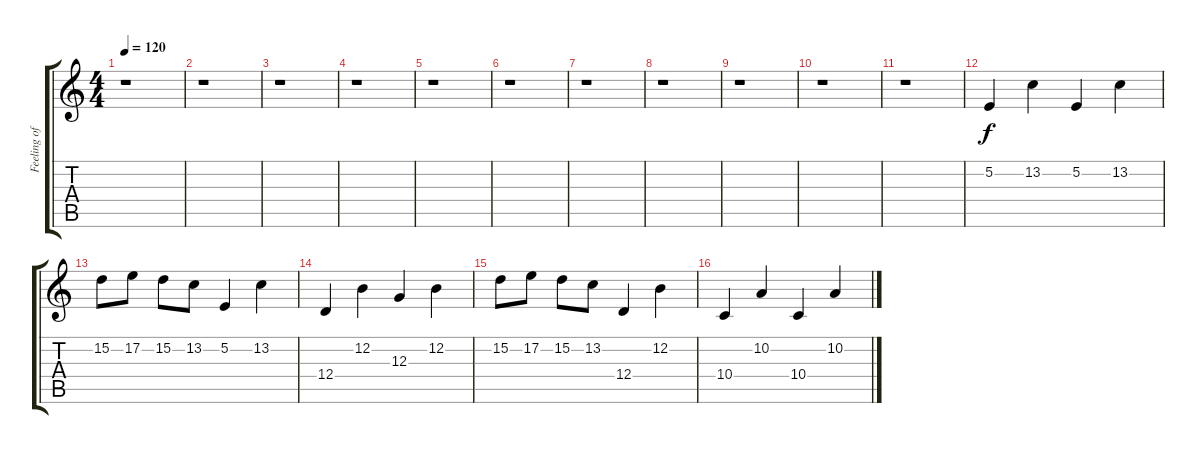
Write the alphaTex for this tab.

\track ("Feeling of contentment" "Feeling of") {instrument fx5brightness}
\staff {score tabs}
\tuning (E4 B3 G3 D3 A2 E2) {hide}
\ts (4 4)
\tempo 120
\clef g2
\ks c
r.1{dy f} |
r.1 |
r.1 |
r.1 |
r.1 |
r.1 |
r.1 |
r.1 |
r.1 |
r.1 |
r.1 |
5.2.4 13.2.4 5.2.4 13.2.4 |
15.2.8 17.2.8 15.2.8 13.2.8 5.2.4 13.2.4 |
12.4.4 12.2.4 12.3.4 12.2.4 |
15.2.8 17.2.8 15.2.8 13.2.8 12.4.4 12.2.4 |
10.4.4 10.2.4 10.4.4 10.2.4
